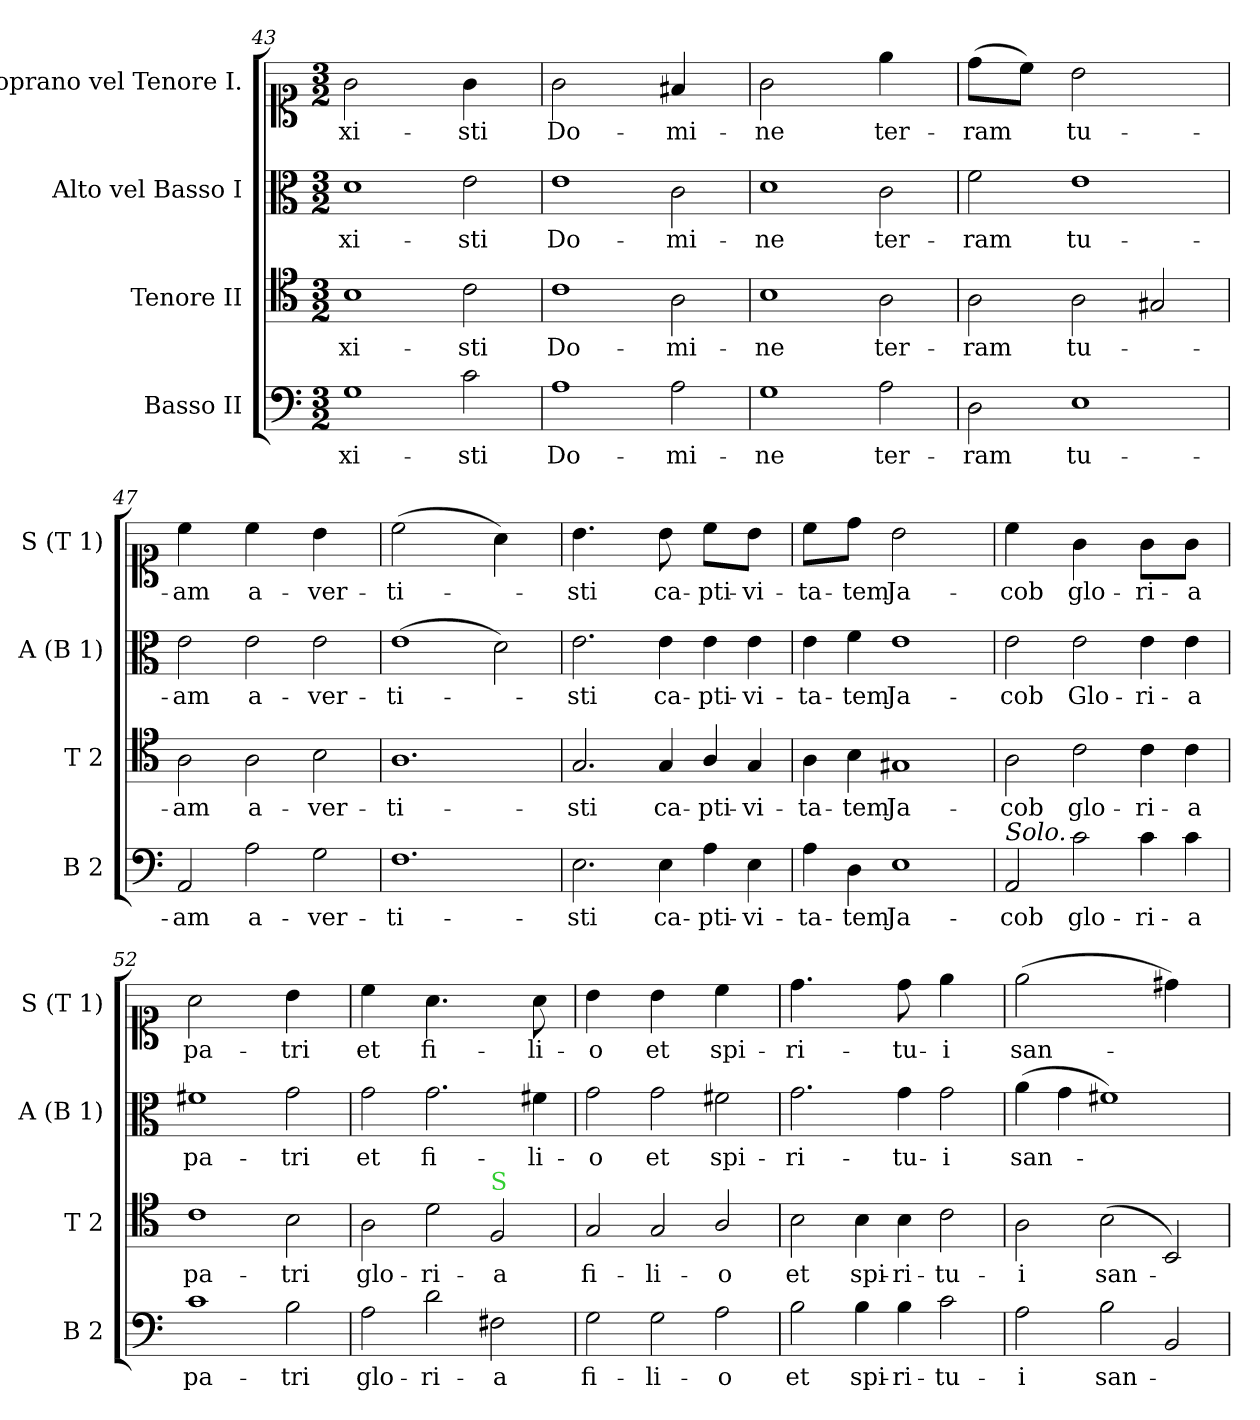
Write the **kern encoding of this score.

**kern	**text	**kern	**text	**kern	**text	**kern	**text
*part4	*part4	*part3	*part3	*part2	*part2	*part1	*part1
*staff4	*staff4	*staff3	*staff3	*staff2	*staff2	*staff1	*staff1
*I"Basso II	*	*I"Tenore II	*	*I"Alto vel Basso I	*	*I"Soprano vel Tenore I.	*
*I'B 2	*	*I'T 2	*	*I'A (B 1)	*	*I'S (T 1)	*
*clefF4	*	*clefC4	*	*clefC3	*	*clefC1	*
*k[]	*	*k[]	*	*k[]	*	*k[]	*
*a:	*	*a:	*	*a:	*	*a:	*
*M3/2	*	*M3/2	*	*M3/2	*	*M3/2	*
=43	=43	=43	=43	=43	=43	=43	=43
!	!	!	!	!	!	!LO:N:vis=2	!
1G	-xi-	1B	-xi-	1d	-xi-	1g	-xi-
!	!	!	!	!	!	!LO:N:vis=4	!
2c\	-sti	2c\	-sti	2e\	-sti	2g\	-sti
=44	=44	=44	=44	=44	=44	=44	=44
!	!	!	!	!	!	!LO:N:vis=2	!
1A	Do-	1c	Do-	1e	Do-	1g	Do-
!	!	!	!	!	!	!LO:N:vis=4	!
2A\	-mi-	2A\	-mi-	2c\	-mi-	2f#X/	-mi-
=45	=45	=45	=45	=45	=45	=45	=45
!	!	!	!	!	!	!LO:N:vis=2	!
1G	-ne	1B	-ne	1d	-ne	1g	-ne
!	!	!	!	!	!	!LO:N:vis=4	!
2A\	ter-	2A\	ter-	2c\	ter-	2ee\	ter-
=46	=46	=46	=46	=46	=46	=46	=46
!	!	!	!	!	!	!LO:N:vis=8	!
2D\	-ram	2A\	-ram	2f\	-ram	(>4dd\L	-ram
!	!	!	!	!	!	!LO:N:vis=8	!
.	.	.	.	.	.	4cc\J)	.
!	!	!	!	!	!	!LO:N:vis=2	!
1E	tu-	2A\	tu-	1e	tu-	1b	tu-
.	.	2G#X/	.	.	.	.	.
=47	=47	=47	=47	=47	=47	=47	=47
!	!	!	!	!	!	!LO:N:vis=4	!
2AA/	-am	2A\	-am	2e\	-am	2cc\	-am
!	!	!	!	!	!	!LO:N:vis=4	!
2A\	a-	2A\	a-	2e\	a-	2cc\	a-
!	!	!	!	!	!	!LO:N:vis=4	!
2G\	-ver-	2B\	-ver-	2e\	-ver-	2b\	-ver-
=48	=48	=48	=48	=48	=48	=48	=48
!	!	!	!	!	!	!LO:N:vis=2	!
1.F	-ti-	1.A	-ti-	(>1e	-ti-	(>1cc	-ti-
!	!	!	!	!	!	!LO:N:vis=4	!
.	.	.	.	2d\)	.	2a\)	.
=49	=49	=49	=49	=49	=49	=49	=49
!	!	!	!	!	!	!LO:N:vis=4.	!
2.E\	-sti	2.G/	-sti	2.e\	-sti	2.b\	-sti
!	!	!	!	!	!	!LO:N:vis=8	!
4E\	ca-	4G/	ca-	4e\	ca-	4b\	ca-
!	!	!	!	!	!	!LO:N:vis=8	!
4A\	-pti-	4A/	-pti-	4e\	-pti-	4cc\L	-pti-
!	!	!	!	!	!	!LO:N:vis=8	!
4E\	-vi-	4G/	-vi-	4e\	-vi-	4b\J	-vi-
=50	=50	=50	=50	=50	=50	=50	=50
!	!	!	!	!	!	!LO:N:vis=8	!
4A\	-ta-	4A\	-ta-	4e\	-ta-	4cc\L	-ta-
!	!	!	!	!	!	!LO:N:vis=8	!
4D\	-tem	4B\	-tem	4f\	-tem	4dd\J	-tem
!	!	!	!	!	!	!LO:N:vis=2	!
1E	Ja-	1G#X	Ja-	1e	Ja-	1b	Ja-
=51	=51	=51	=51	=51	=51	=51	=51
!LO:TX:a:i:t=Solo.	!	!	!	!	!	!	!
!	!	!	!	!	!	!LO:N:vis=4	!
2AA/	-cob	2A\	-cob	2e\	-cob	2cc\	-cob
!	!	!	!	!	!	!LO:N:vis=4	!
2c\	glo-	2c\	glo-	2e\	Glo-	2g\	glo-
!	!	!	!	!	!	!LO:N:vis=8	!
4c\	-ri-	4c\	-ri-	4e\	-ri-	4g\L	-ri-
!	!	!	!	!	!	!LO:N:vis=8	!
4c\	-a	4c\	-a	4e\	-a	4g\J	-a
=52	=52	=52	=52	=52	=52	=52	=52
!	!	!	!	!	!	!LO:N:vis=2	!
1c	pa-	1c	pa-	1f#X	pa-	1a	pa-
!	!	!	!	!	!	!LO:N:vis=4	!
2B\	-tri	2B\	-tri	2g\	-tri	2b\	-tri
=53	=53	=53	=53	=53	=53	=53	=53
!	!	!	!	!	!	!LO:N:vis=4	!
2A\	glo-	2A\	glo-	2g\	et	2cc\	et
!	!	!	!	!	!	!LO:N:vis=4.	!
2d\	-ri-	2d\	-ri-	2.g\	fi-	2.a\	fi-
!	!	!LO:TX:a:color=limegreen:t=S	!	!	!	!	!
2F#X\	-a	2F/	-a	.	.	.	.
!	!	!	!	!	!	!LO:N:vis=8	!
.	.	.	.	4f#X\	-li-	4a\	-li-
=54	=54	=54	=54	=54	=54	=54	=54
!	!	!	!	!	!	!LO:N:vis=4	!
2G\	fi-	2G/	fi-	2g\	-o	2b\	-o
!	!	!	!	!	!	!LO:N:vis=4	!
2G\	-li-	2G/	-li-	2g\	et	2b\	et
!	!	!	!	!	!	!LO:N:vis=4	!
2A\	-o	2A/	-o	2f#X\	spi-	2cc\	spi-
=55	=55	=55	=55	=55	=55	=55	=55
!	!	!	!	!	!	!LO:N:vis=4.	!
2B\	et	2B\	et	2.g\	-ri-	2.dd\	-ri-
4B\	spi-	4B\	spi-	.	.	.	.
!	!	!	!	!	!	!LO:N:vis=8	!
4B\	-ri-	4B\	-ri-	4g\	-tu-	4dd\	-tu-
!	!	!	!	!	!	!LO:N:vis=4	!
2c\	-tu-	2c\	-tu-	2g\	-i	2ee\	-i
=56	=56	=56	=56	=56	=56	=56	=56
!	!	!	!	!	!	!LO:N:vis=2	!
2A\	-i	2A\	-i	(>4a\	san-	(>1ee	san-
.	.	.	.	4g\	.	.	.
2B\	san-	(>2B\	san-	1f#X)	.	.	.
!	!	!	!	!	!	!LO:N:vis=4	!
2BB/	.	2BB/)	.	.	.	2dd#X\)	.
=	=	=	=	=	=	=	=
*-	*-	*-	*-	*-	*-	*-	*-
